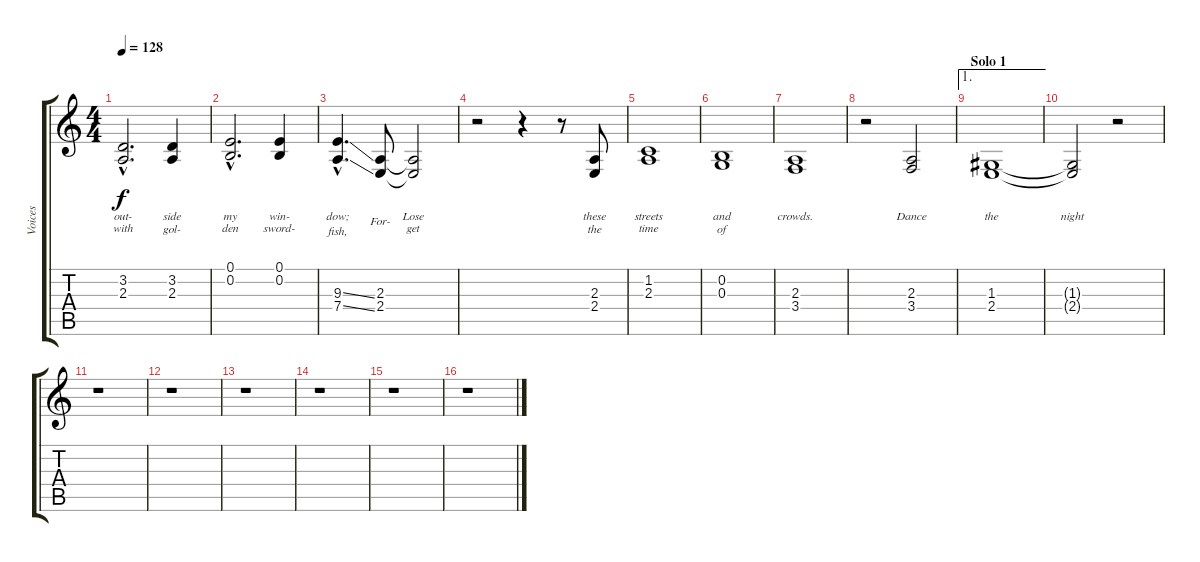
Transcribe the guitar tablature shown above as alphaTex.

\track ("Voices" "Voices") {instrument piccolo}
\staff {score tabs}
\tuning (E4 B3 G3 D3 A2 E2) {hide}
\ts (4 4)
\tempo 128
\clef g2
\ks c
(3.2{hac} 2.3{hac}).2{d lyrics (0 "out-") lyrics (1 "with") lyrics (2 "") lyrics (3 "") lyrics (4 "") dy f} (3.2 2.3).4{lyrics (0 "side") lyrics (1 "gol-") lyrics (2 "") lyrics (3 "") lyrics (4 "")} |
(0.1{hac} 0.2{hac}).2{d lyrics (0 "my") lyrics (1 "den") lyrics (2 "") lyrics (3 "") lyrics (4 "")} (0.1 0.2).4{lyrics (0 "win-") lyrics (1 "sword-") lyrics (2 "") lyrics (3 "") lyrics (4 "")} |
(9.3{ss hac} 7.4{ss hac}).4{d lyrics (0 "dow;") lyrics (1 "fish,") lyrics (2 "") lyrics (3 "") lyrics (4 "")} (2.3 2.4).8{lyrics (0 "") lyrics (1 "For-") lyrics (2 "") lyrics (3 "") lyrics (4 "")} (2.3{t} 2.4{t}).2{lyrics (0 "Lose") lyrics (1 "get") lyrics (2 "") lyrics (3 "") lyrics (4 "")} |
r.2 r.4 r.8 (2.3 2.4).8{lyrics (0 "these") lyrics (1 "the") lyrics (2 "") lyrics (3 "") lyrics (4 "")} |
(1.2 2.3).1{lyrics (0 "streets") lyrics (1 "time") lyrics (2 "") lyrics (3 "") lyrics (4 "")} |
(0.2 0.3).1{lyrics (0 "and") lyrics (1 "of") lyrics (2 "") lyrics (3 "") lyrics (4 "")} |
(2.3 3.4).1{lyrics (0 "crowds.") lyrics (1 "") lyrics (2 "") lyrics (3 "") lyrics (4 "")} |
r.2 (2.3 3.4).2{lyrics (0 "Dance") lyrics (1 "") lyrics (2 "") lyrics (3 "") lyrics (4 "")} |
\ae 1
\section ("" "Solo 1")
(1.3 2.4).1{lyrics (0 "the") lyrics (1 "") lyrics (2 "") lyrics (3 "") lyrics (4 "")} |
(1.3{t} 2.4{t}).2{lyrics (0 "night") lyrics (1 "") lyrics (2 "") lyrics (3 "") lyrics (4 "")} r.2 |
r.1 |
r.1 |
r.1 |
r.1 |
r.1 |
r.1
